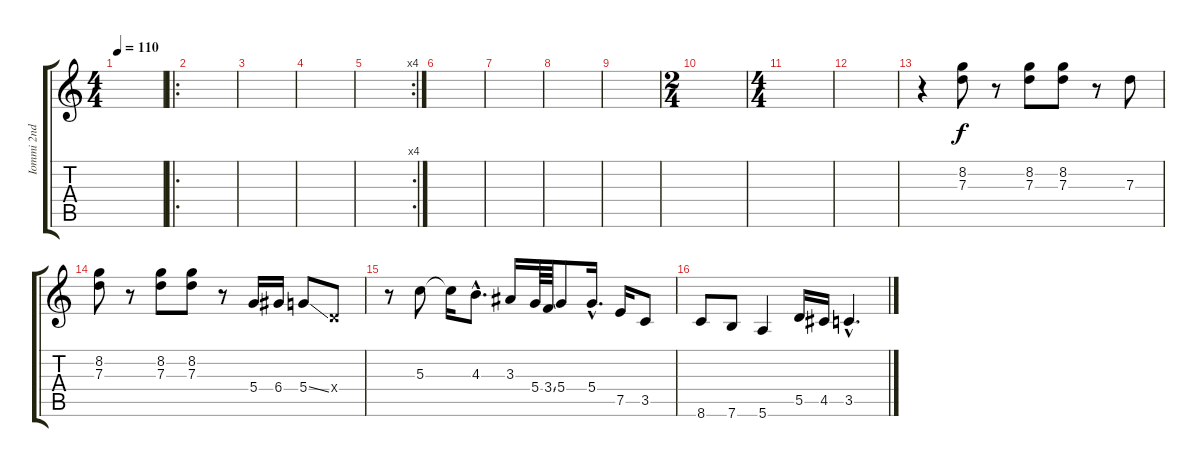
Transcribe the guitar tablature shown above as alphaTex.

\track ("Iommi 2nd guitar (Solo)" "Iommi 2nd ") {instrument distortionguitar}
\staff {score tabs}
\tuning (E4 B3 G3 D3 A2 E2) {hide}
\ts (4 4)
\tempo 110
\clef g2
\ks c
|
\ro
|
|
|
\rc 4
|
|
|
|
|
\ts (2 4)
|
\ts (4 4)
|
|
r.4 (8.2 7.3).8 r.8 (8.2 7.3).8 (8.2 7.3).8 r.8 7.3.8 |
(8.2 7.3).8 r.8 (8.2 7.3).8 (8.2 7.3).8 r.8 5.4.16 6.4.16 5.4{ss}.8 0.4{x}.8 |
r.8 5.3.8 5.3{t}.16 4.3{hac}.8{d} 3.3.16 5.4.64 3.4{ss}.64 5.4.8 5.4{hac}.16{d} 7.5.16 3.5.8 |
8.6.8 7.6.8 5.6.4 5.5.16 4.5.16 3.5{hac}.4{d}
